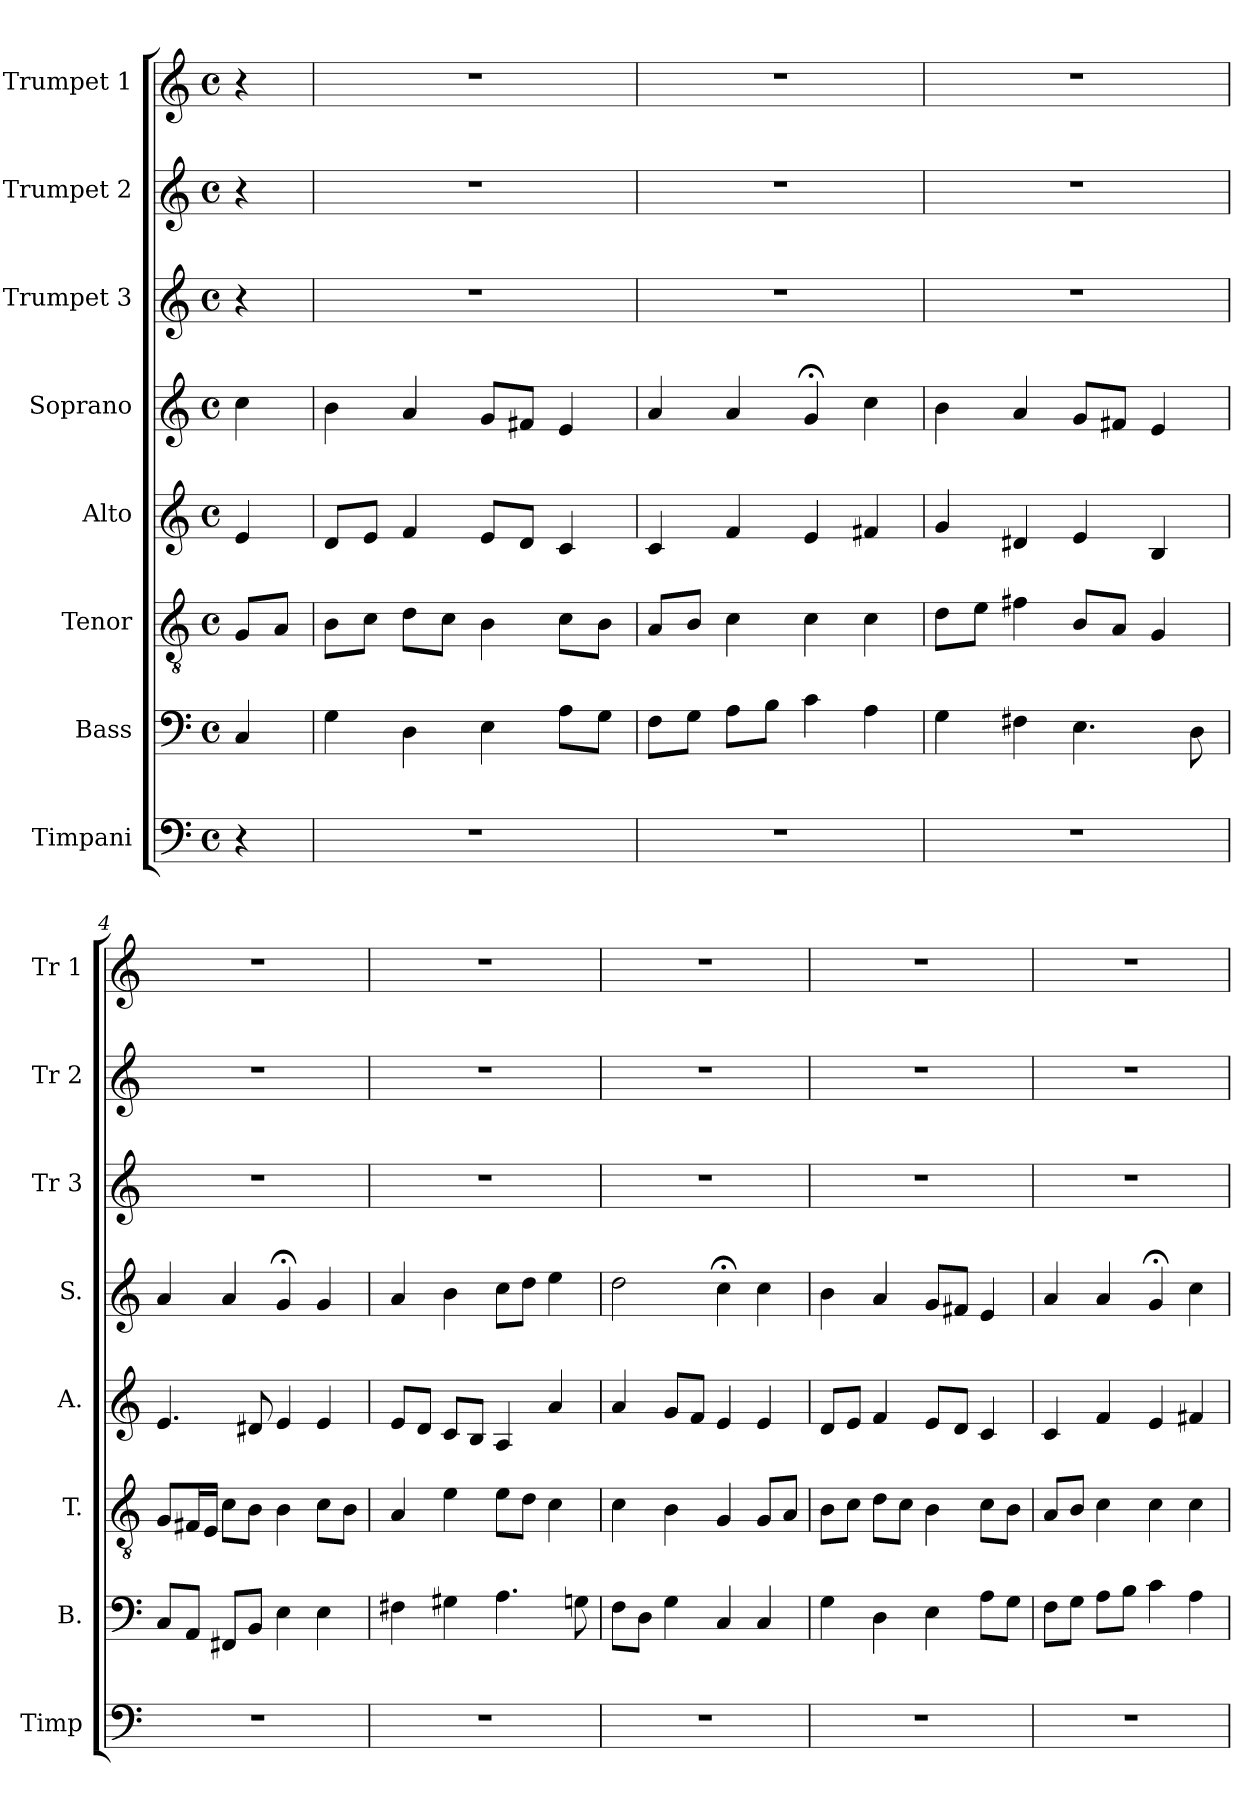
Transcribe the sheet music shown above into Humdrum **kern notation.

**kern	**kern	**kern	**kern	**kern	**kern	**kern	**kern
*part8	*part7	*part6	*part5	*part4	*part3	*part2	*part1
*staff8	*staff7	*staff6	*staff5	*staff4	*staff3	*staff2	*staff1
*I"Timpani	*I"Bass	*I"Tenor	*I"Alto	*I"Soprano	*I"Trumpet 3	*I"Trumpet 2	*I"Trumpet 1
*I'Timp	*I'B.	*I'T.	*I'A.	*I'S.	*I'Tr 3	*I'Tr 2	*I'Tr 1
*clefF4	*clefF4	*clefGv2	*clefG2	*clefG2	*clefG2	*clefG2	*clefG2
*k[]	*k[]	*k[]	*k[]	*k[]	*k[]	*k[]	*k[]
*M4/4	*M4/4	*M4/4	*M4/4	*M4/4	*M4/4	*M4/4	*M4/4
*met(c)	*met(c)	*met(c)	*met(c)	*met(c)	*met(c)	*met(c)	*met(c)
*MM96	*MM96	*MM96	*MM96	*MM96	*MM96	*MM96	*MM96
=	=	=	=	=	=	=	=
4r	4C/	8G/L	4e/	4cc\	4r	4r	4r
.	.	8A/J	.	.	.	.	.
=1	=1	=1	=1	=1	=1	=1	=1
1r	4G\	8B\L	8d/L	4b\	1r	1r	1r
.	.	8c\J	8e/J	.	.	.	.
.	4D\	8d\L	4f/	4a/	.	.	.
.	.	8c\J	.	.	.	.	.
.	4E\	4B\	8e/L	8g/L	.	.	.
.	.	.	8d/J	8f#X/J	.	.	.
.	8A\L	8c\L	4c/	4e/	.	.	.
.	8G\J	8B\J	.	.	.	.	.
=2	=2	=2	=2	=2	=2	=2	=2
1r	8F\L	8A/L	4c/	4a/	1r	1r	1r
.	8G\J	8B/J	.	.	.	.	.
.	8A\L	4c\	4f/	4a/	.	.	.
.	8B\J	.	.	.	.	.	.
.	4c\	4c\	4e/	4g;</	.	.	.
.	4A\	4c\	4f#X/	4cc\	.	.	.
=3	=3	=3	=3	=3	=3	=3	=3
1r	4G\	8d\L	4g/	4b\	1r	1r	1r
.	.	8e\J	.	.	.	.	.
.	4F#X\	4f#X\	4d#X/	4a/	.	.	.
.	4.E\	8B/L	4e/	8g/L	.	.	.
.	.	8A/J	.	8f#X/J	.	.	.
.	.	4G/	4B/	4e/	.	.	.
.	8D\	.	.	.	.	.	.
=4	=4	=4	=4	=4	=4	=4	=4
1r	8C/L	8G/L	4.e/	4a/	1r	1r	1r
.	8AA/J	16F#X/L	.	.	.	.	.
.	.	16E/JJ	.	.	.	.	.
.	8FF#X/L	8c\L	.	4a/	.	.	.
.	8BB/J	8B\J	8d#X/	.	.	.	.
.	4E\	4B\	4e/	4g;</	.	.	.
.	4E\	8c\L	4e/	4g/	.	.	.
.	.	8B\J	.	.	.	.	.
=5	=5	=5	=5	=5	=5	=5	=5
1r	4F#X\	4A/	8e/L	4a/	1r	1r	1r
.	.	.	8d/J	.	.	.	.
.	4G#X\	4e\	8c/L	4b\	.	.	.
.	.	.	8B/J	.	.	.	.
.	4.A\	8e\L	4A/	8cc\L	.	.	.
.	.	8d\J	.	8dd\J	.	.	.
.	.	4c\	4a/	4ee\	.	.	.
.	8Gn\	.	.	.	.	.	.
=6	=6	=6	=6	=6	=6	=6	=6
1r	8F\L	4c\	4a/	2dd\	1r	1r	1r
.	8D\J	.	.	.	.	.	.
.	4G\	4B\	8g/L	.	.	.	.
.	.	.	8f/J	.	.	.	.
.	4C/	4G/	4e/	4cc;<\	.	.	.
.	4C/	8G/L	4e/	4cc\	.	.	.
.	.	8A/J	.	.	.	.	.
!!LO:LB:g=z
=7	=7	=7	=7	=7	=7	=7	=7
1r	4G\	8B\L	8d/L	4b\	1r	1r	1r
.	.	8c\J	8e/J	.	.	.	.
.	4D\	8d\L	4f/	4a/	.	.	.
.	.	8c\J	.	.	.	.	.
.	4E\	4B\	8e/L	8g/L	.	.	.
.	.	.	8d/J	8f#X/J	.	.	.
.	8A\L	8c\L	4c/	4e/	.	.	.
.	8G\J	8B\J	.	.	.	.	.
=8	=8	=8	=8	=8	=8	=8	=8
1r	8F\L	8A/L	4c/	4a/	1r	1r	1r
.	8G\J	8B/J	.	.	.	.	.
.	8A\L	4c\	4f/	4a/	.	.	.
.	8B\J	.	.	.	.	.	.
.	4c\	4c\	4e/	4g;</	.	.	.
.	4A\	4c\	4f#X/	4cc\	.	.	.
=	=	=	=	=	=	=	=
*-	*-	*-	*-	*-	*-	*-	*-
